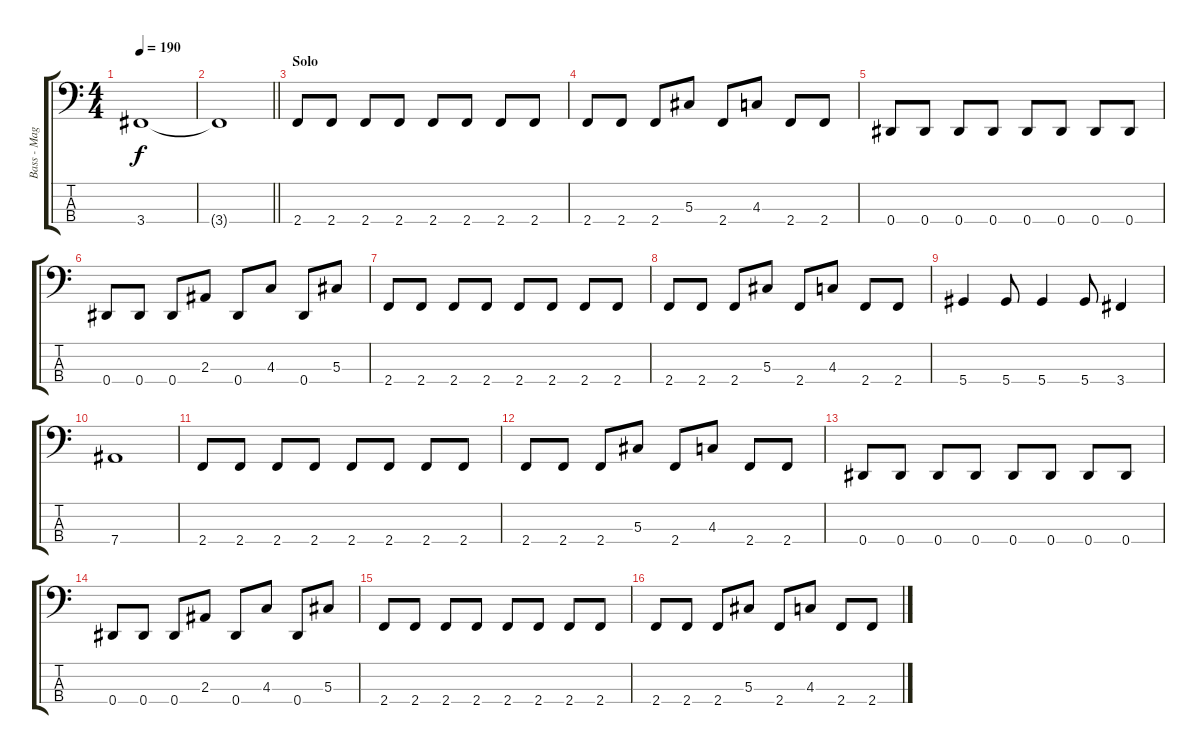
\track ("Bass - Magnus Rosén" "Bass - Mag") {instrument electricbassfinger}
\staff {score tabs}
\tuning (Gb2 Db2 Ab1 Eb1) {hide}
\ts (4 4)
\tempo 190
\clef f4
\ks c
3.4{t}.1{dy f} |
\barLineRight lightlight
3.4{t}.1 |
\section ("" "Solo")
2.4.8 2.4.8 2.4.8 2.4.8 2.4.8 2.4.8 2.4.8 2.4.8 |
2.4.8 2.4.8 2.4.8 5.3.8 2.4.8 4.3.8 2.4.8 2.4.8 |
0.4.8 0.4.8 0.4.8 0.4.8 0.4.8 0.4.8 0.4.8 0.4.8 |
0.4.8 0.4.8 0.4.8 2.3.8 0.4.8 4.3.8 0.4.8 5.3.8 |
2.4.8 2.4.8 2.4.8 2.4.8 2.4.8 2.4.8 2.4.8 2.4.8 |
2.4.8 2.4.8 2.4.8 5.3.8 2.4.8 4.3.8 2.4.8 2.4.8 |
5.4.4 5.4.8 5.4.4 5.4.8 3.4.4 |
7.4.1 |
2.4.8 2.4.8 2.4.8 2.4.8 2.4.8 2.4.8 2.4.8 2.4.8 |
2.4.8 2.4.8 2.4.8 5.3.8 2.4.8 4.3.8 2.4.8 2.4.8 |
0.4.8 0.4.8 0.4.8 0.4.8 0.4.8 0.4.8 0.4.8 0.4.8 |
0.4.8 0.4.8 0.4.8 2.3.8 0.4.8 4.3.8 0.4.8 5.3.8 |
2.4.8 2.4.8 2.4.8 2.4.8 2.4.8 2.4.8 2.4.8 2.4.8 |
2.4.8 2.4.8 2.4.8 5.3.8 2.4.8 4.3.8 2.4.8 2.4.8
